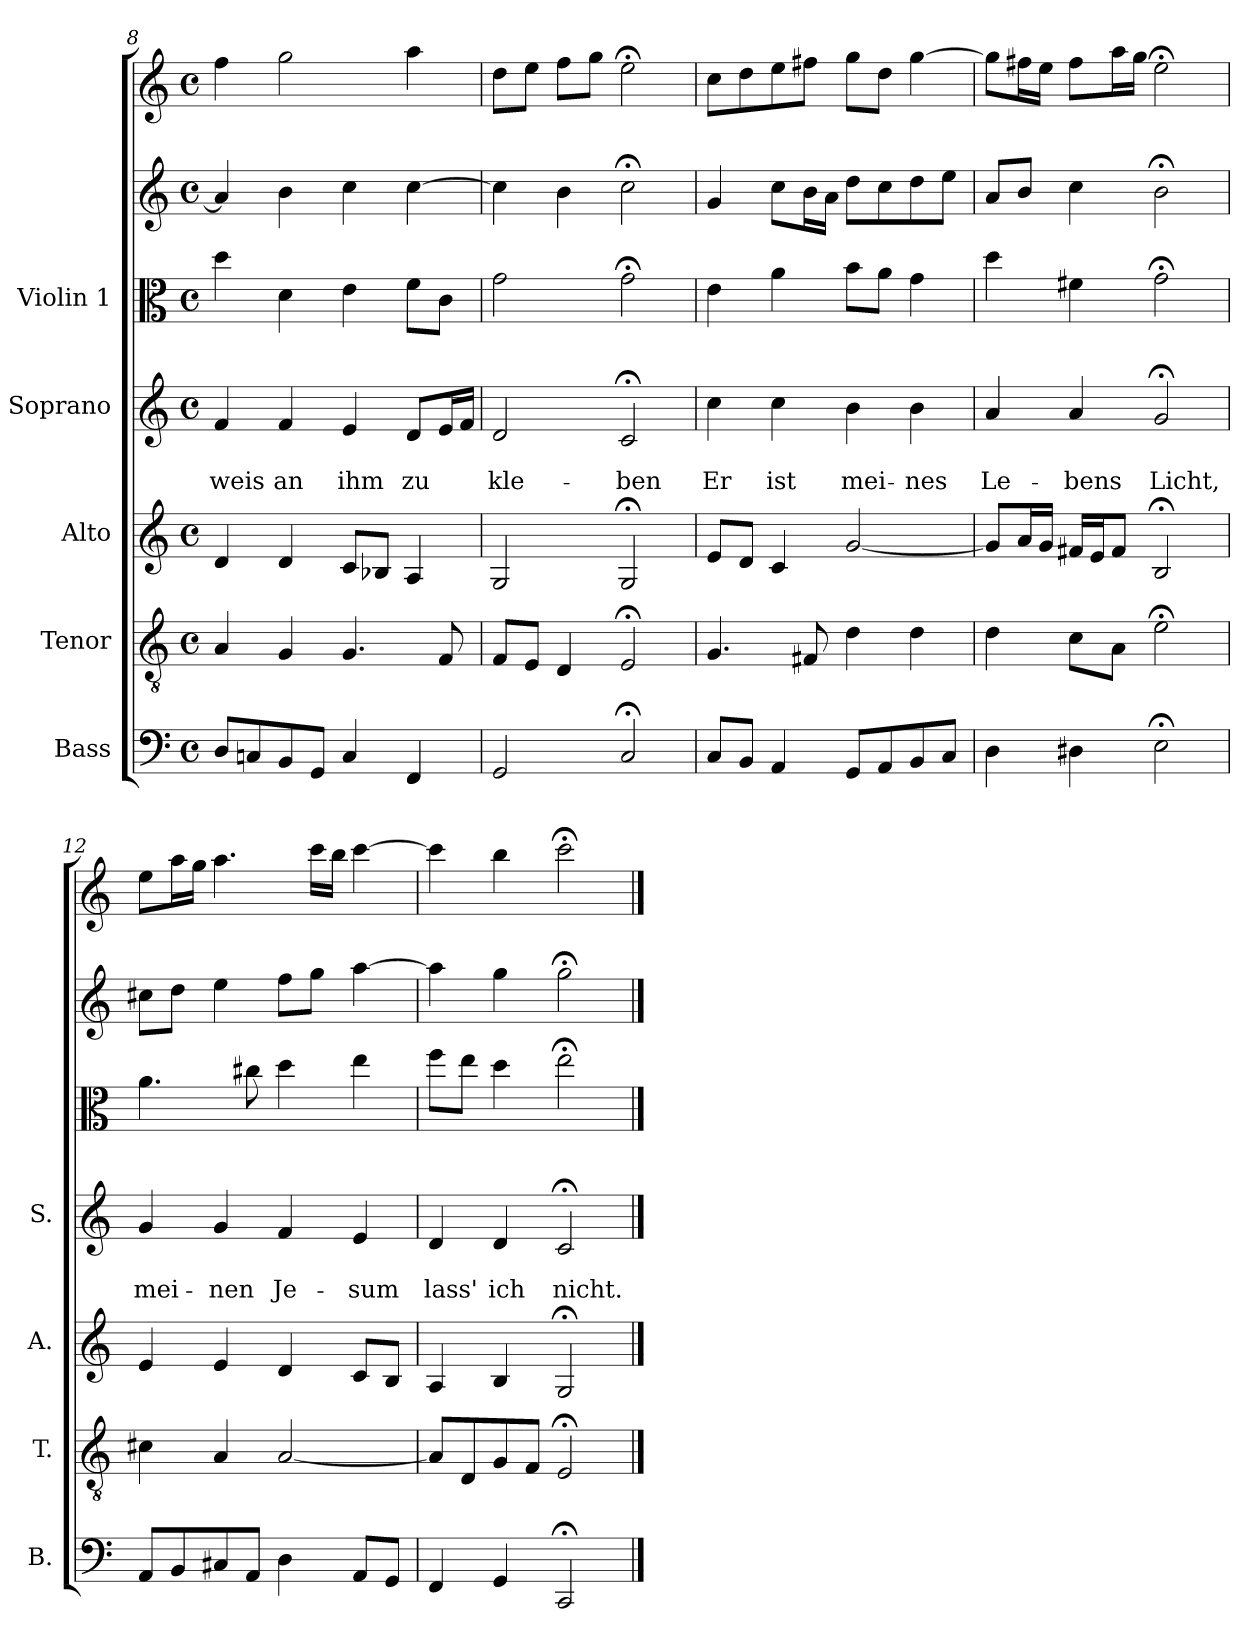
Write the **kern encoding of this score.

**kern	**kern	**kern	**kern	**text	**text	**kern	**kern	**kern
*part5	*part4	*part3	*part2	*part2	*part2	*part1	*part1	*part1
*staff7	*staff6	*staff5	*staff4	*staff4	*staff4	*staff3	*staff2	*staff1
*I"Bass	*I"Tenor	*I"Alto	*I"Soprano	*	*	*I"Violin 1	*	*
*I'B.	*I'T.	*I'A.	*I'S.	*	*	*	*	*
*clefF4	*clefGv2	*clefG2	*clefG2	*	*	*clefC3	*clefG2	*clefG2
*k[]	*k[]	*k[]	*k[]	*	*	*k[]	*k[]	*k[]
*	*	*	*	*	*	*	*	*C:
*M4/4	*M4/4	*M4/4	*M4/4	*	*	*M4/4	*M4/4	*M4/4
*met(c)	*met(c)	*met(c)	*met(c)	*	*	*met(c)	*met(c)	*met(c)
=8	=8	=8	=8	=8	=8	=8	=8	=8
8D/L	4A/	4d/	4f/	.	-weis	4dd\	4a/]	4ff\
8Cn/	.	.	.	.	.	.	.	.
8BB/	4G/	4d/	4f/	.	an	4d\	4b\	2gg\
8GG/J	.	.	.	.	.	.	.	.
4C/	4.G/	8c/L	4e/	.	ihm	4e\	4cc\	.
.	.	8B-X/J	.	.	.	.	.	.
4FF/	.	4A/	8d/L	.	zu	8f\L	[4cc\	4aa\
.	8F/	.	16e/L	.	.	8c\J	.	.
.	.	.	16f/JJ	.	.	.	.	.
=9	=9	=9	=9	=9	=9	=9	=9	=9
2GG/	8F/L	2G/	2d/	.	kle-	2g\	4cc\]	8dd\L
.	8E/J	.	.	.	.	.	.	8ee\J
.	4D/	.	.	.	.	.	4b\	8ff\L
.	.	.	.	.	.	.	.	8gg\J
2C;</	2E;</	2G;</	2c;</	.	-ben	2g;<\	2cc;<\	2ee;<\
!!LO:PB:g=z
=10	=10	=10	=10	=10	=10	=10	=10	=10
8C/L	4.G/	8e/L	4cc\	.	Er	4e\	4g/	8cc\L
8BB/J	.	8d/J	.	.	.	.	.	8dd\
4AA/	.	4c/	4cc\	.	ist	4a\	8cc\L	8ee\
.	8F#X/	.	.	.	.	.	16b\L	8ff#X\J
.	.	.	.	.	.	.	16a\JJ	.
8GG/L	4d\	[2g/	4b\	.	mei-	8b\L	8dd\L	8gg\L
8AA/	.	.	.	.	.	8a\J	8cc\	8dd\J
8BB/	4d\	.	4b\	.	-nes	4g\	8dd\	[4gg\
8C/J	.	.	.	.	.	.	8ee\J	.
=11	=11	=11	=11	=11	=11	=11	=11	=11
4D\	4d\	8g/L]	4a/	.	Le-	4dd\	8a/L	8gg\L]
.	.	16a/L	.	.	.	.	8b/J	16ff#X\L
.	.	16g/JJ	.	.	.	.	.	16ee\JJ
4D#X\	8c\L	16f#X/LL	4a/	.	-bens	4f#X\	4cc\	8ff#\L
.	.	16e/J	.	.	.	.	.	.
.	8A\J	8f#/J	.	.	.	.	.	16aa\L
.	.	.	.	.	.	.	.	16gg\JJ
2E;<\	2e;<\	2B;</	2g;</	.	Licht,	2g;<\	2b;<\	2ee;<\
=12	=12	=12	=12	=12	=12	=12	=12	=12
8AA/L	4c#X\	4e/	4g/	.	mei-	4.a\	8cc#X\L	8ee\L
8BB/	.	.	.	.	.	.	8dd\J	16aa\L
.	.	.	.	.	.	.	.	16gg\JJ
8C#X/	4A/	4e/	4g/	.	-nen	.	4ee\	4.aa\
8AA/J	.	.	.	.	.	8cc#X\	.	.
4D\	[2A/	4d/	4f/	.	Je-	4dd\	8ff\L	.
.	.	.	.	.	.	.	8gg\J	16ccc\LL
.	.	.	.	.	.	.	.	16bb\JJ
8AA/L	.	8c/L	4e/	.	-sum	4ee\	[4aa\	[4ccc\
8GG/J	.	8B/J	.	.	.	.	.	.
=13	=13	=13	=13	=13	=13	=13	=13	=13
4FF/	8A/L]	4A/	4d/	.	lass'	8ff\L	4aa\]	4ccc\]
.	8D/	.	.	.	.	8ee\J	.	.
4GG/	8G/	4B/	4d/	.	ich	4dd\	4gg\	4bb\
.	8F/J	.	.	.	.	.	.	.
2CC;</	2E;</	2G;</	2c;</	.	nicht.	2ee;<\	2gg;<\	2ccc;<\
==	==	==	==	==	==	==	==	==
*-	*-	*-	*-	*-	*-	*-	*-	*-
